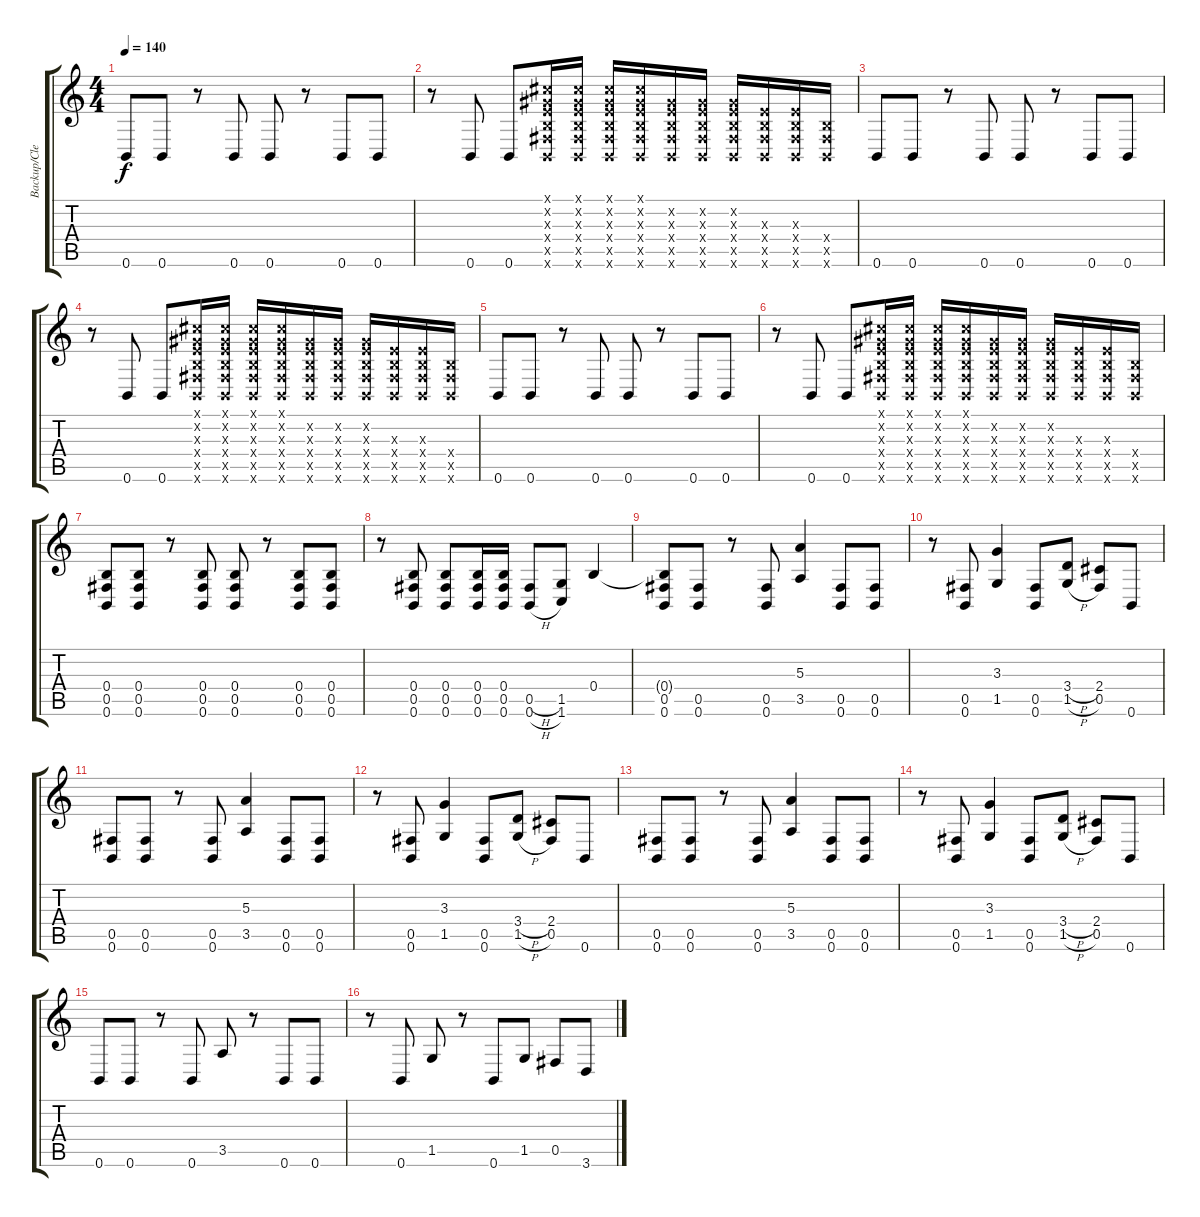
\track ("Backup/Clean" "Backup/Cle") {instrument overdrivenguitar}
\staff {score tabs}
\tuning (Db4 Ab3 E3 B2 Gb2 B1) {hide}
\ts (4 4)
\tempo 140
\clef g2
\ks c
0.6.8{dy f instrument overdrivenguitar} 0.6.8 r.8 0.6.8 0.6.8 r.8 0.6.8 0.6.8 |
r.8 0.6.8 0.6.8 (0.1{x} 0.2{x} 0.3{x} 0.4{x} 0.5{x} 0.6{x}).16 (0.1{x} 0.2{x} 0.3{x} 0.4{x} 0.5{x} 0.6{x}).16 (0.1{x} 0.2{x} 0.3{x} 0.4{x} 0.5{x} 0.6{x}).16 (0.1{x} 0.2{x} 0.3{x} 0.4{x} 0.5{x} 0.6{x}).16 (0.2{x} 0.3{x} 0.4{x} 0.5{x} 0.6{x}).16 (0.2{x} 0.3{x} 0.4{x} 0.5{x} 0.6{x}).16 (0.2{x} 0.3{x} 0.4{x} 0.5{x} 0.6{x}).16 (0.3{x} 0.4{x} 0.5{x} 0.6{x}).16 (0.3{x} 0.4{x} 0.5{x} 0.6{x}).16 (0.4{x} 0.5{x} 0.6{x}).16 |
0.6.8{instrument overdrivenguitar} 0.6.8 r.8 0.6.8 0.6.8 r.8 0.6.8 0.6.8 |
r.8 0.6.8 0.6.8 (0.1{x} 0.2{x} 0.3{x} 0.4{x} 0.5{x} 0.6{x}).16 (0.1{x} 0.2{x} 0.3{x} 0.4{x} 0.5{x} 0.6{x}).16 (0.1{x} 0.2{x} 0.3{x} 0.4{x} 0.5{x} 0.6{x}).16 (0.1{x} 0.2{x} 0.3{x} 0.4{x} 0.5{x} 0.6{x}).16 (0.2{x} 0.3{x} 0.4{x} 0.5{x} 0.6{x}).16 (0.2{x} 0.3{x} 0.4{x} 0.5{x} 0.6{x}).16 (0.2{x} 0.3{x} 0.4{x} 0.5{x} 0.6{x}).16 (0.3{x} 0.4{x} 0.5{x} 0.6{x}).16 (0.3{x} 0.4{x} 0.5{x} 0.6{x}).16 (0.4{x} 0.5{x} 0.6{x}).16 |
0.6.8{instrument overdrivenguitar} 0.6.8 r.8 0.6.8 0.6.8 r.8 0.6.8 0.6.8 |
r.8 0.6.8 0.6.8 (0.1{x} 0.2{x} 0.3{x} 0.4{x} 0.5{x} 0.6{x}).16 (0.1{x} 0.2{x} 0.3{x} 0.4{x} 0.5{x} 0.6{x}).16 (0.1{x} 0.2{x} 0.3{x} 0.4{x} 0.5{x} 0.6{x}).16 (0.1{x} 0.2{x} 0.3{x} 0.4{x} 0.5{x} 0.6{x}).16 (0.2{x} 0.3{x} 0.4{x} 0.5{x} 0.6{x}).16 (0.2{x} 0.3{x} 0.4{x} 0.5{x} 0.6{x}).16 (0.2{x} 0.3{x} 0.4{x} 0.5{x} 0.6{x}).16 (0.3{x} 0.4{x} 0.5{x} 0.6{x}).16 (0.3{x} 0.4{x} 0.5{x} 0.6{x}).16 (0.4{x} 0.5{x} 0.6{x}).16 |
(0.4 0.5 0.6).8 (0.4 0.5 0.6).8 r.8 (0.4 0.5 0.6).8 (0.4 0.5 0.6).8 r.8 (0.4 0.5 0.6).8 (0.4 0.5 0.6).8 |
r.8 (0.4 0.5 0.6).8 (0.4 0.5 0.6).8 (0.4 0.5 0.6).16 (0.4 0.5 0.6).16 (0.5{h} 0.6{h}).8 (1.5 1.6).8 0.4.4 |
(0.4{t} 0.5 0.6).8 (0.5 0.6).8 r.8 (0.5 0.6).8 (5.3 3.5).4 (0.5 0.6).8 (0.5 0.6).8 |
r.8 (0.5 0.6).8 (3.3 1.5).4 (0.5 0.6).8 (3.4{h} 1.5{h}).8 (2.4 0.5).8 0.6.8 |
(0.5 0.6).8 (0.5 0.6).8 r.8 (0.5 0.6).8 (5.3 3.5).4 (0.5 0.6).8 (0.5 0.6).8 |
r.8 (0.5 0.6).8 (3.3 1.5).4 (0.5 0.6).8 (3.4{h} 1.5{h}).8 (2.4 0.5).8 0.6.8 |
(0.5 0.6).8 (0.5 0.6).8 r.8 (0.5 0.6).8 (5.3 3.5).4 (0.5 0.6).8 (0.5 0.6).8 |
r.8 (0.5 0.6).8 (3.3 1.5).4 (0.5 0.6).8 (3.4{h} 1.5{h}).8 (2.4 0.5).8 0.6.8 |
0.6.8 0.6.8 r.8 0.6.8 3.5.8 r.8 0.6.8 0.6.8 |
r.8 0.6.8 1.5.8 r.8 0.6.8 1.5.8 0.5.8 3.6.8
